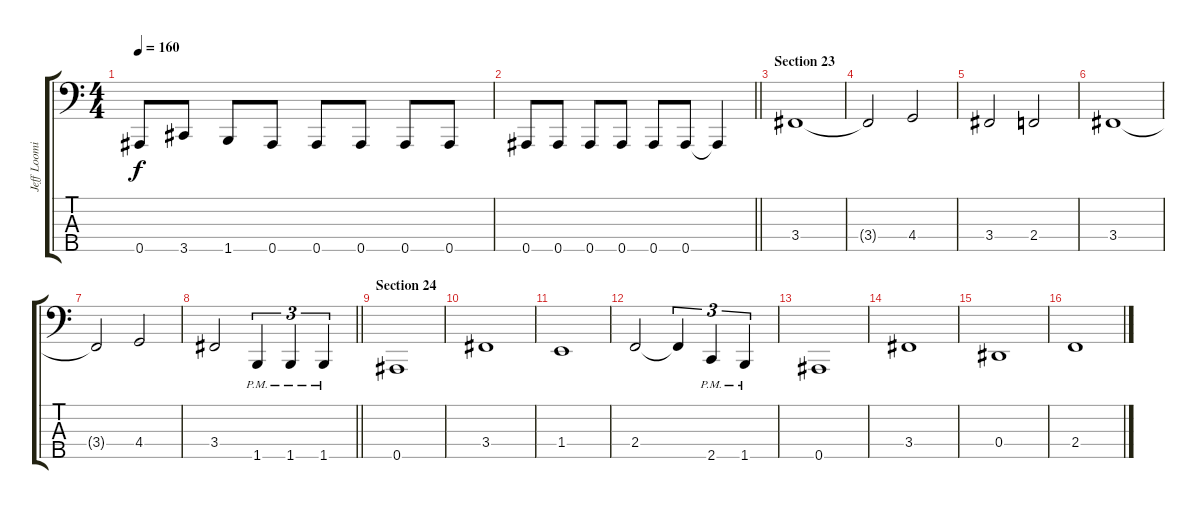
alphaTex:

\track ("Jeff Loomis - bass" "Jeff Loomi") {instrument electricbasspick}
\staff {score tabs}
\tuning (Gb2 Db2 Ab1 Eb1 Bb0) {hide}
\ts (4 4)
\tempo 160
\clef f4
\ks c
0.5.8{dy f} 3.5.8 1.5.8 0.5.8 0.5.8 0.5.8 0.5.8 0.5.8 |
\barLineRight lightlight
0.5.8 0.5.8 0.5.8 0.5.8 0.5.8 0.5.8 0.5{t}.4 |
\section ("" "Section 23")
3.4.1 |
3.4{t}.2 4.4.2 |
3.4.2 2.4.2 |
3.4.1 |
3.4{t}.2 4.4.2 |
\barLineRight lightlight
3.4.2 1.5{pm}.4{tu (3 2)} 1.5{pm}.4{tu (3 2)} 1.5{pm}.4{tu (3 2)} |
\section ("" "Section 24")
0.5.1 |
3.4.1 |
1.4.1 |
2.4.2 2.4{t}.4{tu (3 2)} 2.5{pm}.4{tu (3 2)} 1.5{pm}.4{tu (3 2)} |
0.5.1 |
3.4.1 |
0.4.1 |
2.4.1
